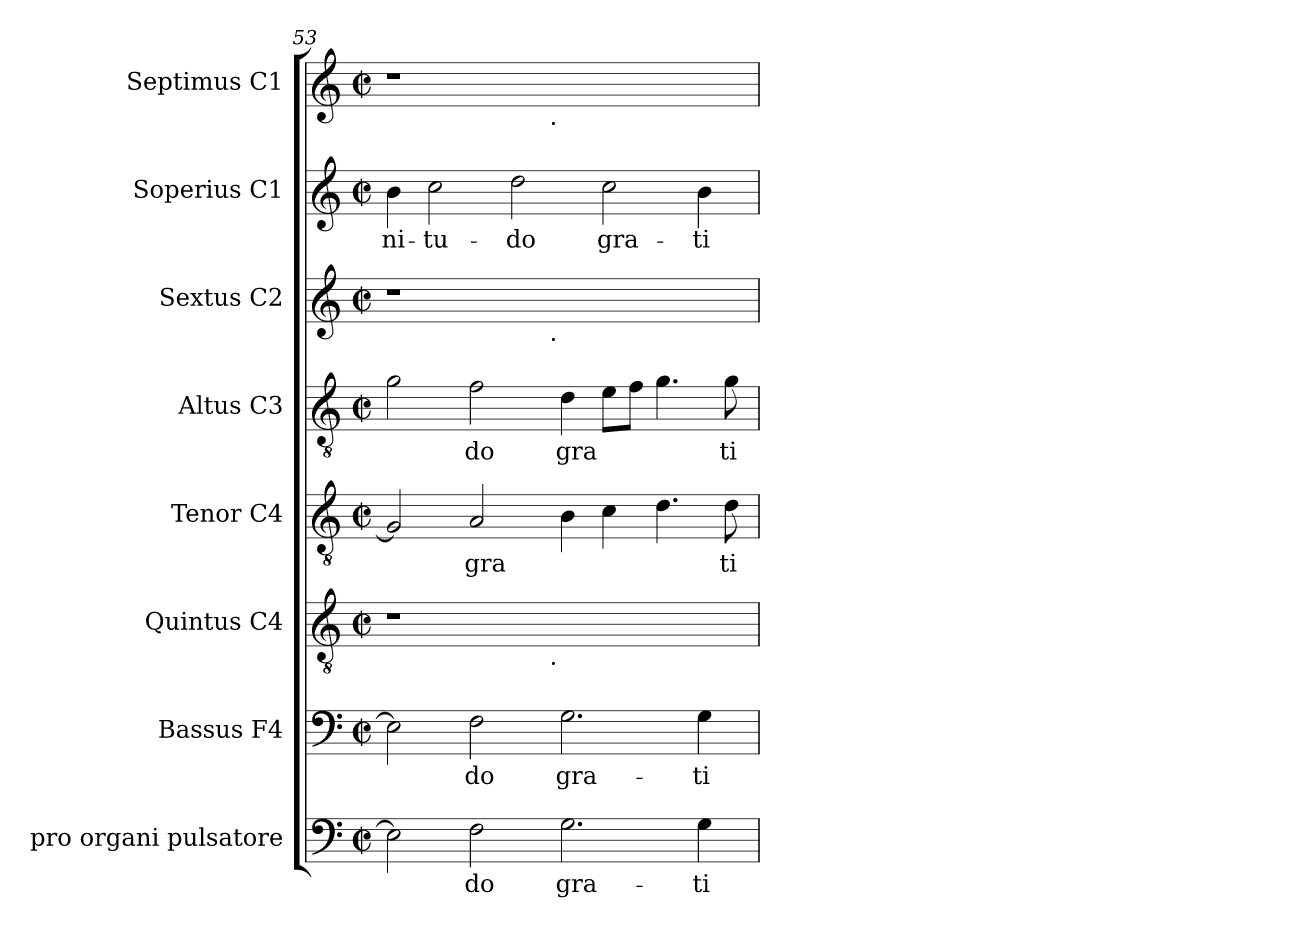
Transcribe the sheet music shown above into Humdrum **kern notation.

**kern	**text	**kern	**text	**kern	**kern	**text	**kern	**text	**kern	**kern	**text	**kern
*part8	*part8	*part7	*part7	*part6	*part5	*part5	*part4	*part4	*part3	*part2	*part2	*part1
*staff8	*staff8	*staff7	*staff7	*staff6	*staff5	*staff5	*staff4	*staff4	*staff3	*staff2	*staff2	*staff1
*I"pro organi  pulsatore	*	*I"Bassus  F4	*	*I"Quintus  C4	*I"Tenor  C4	*	*I"Altus  C3	*	*I"Sextus  C2	*I"Soperius  C1	*	*I"Septimus  C1
*clefF4	*	*clefF4	*	*clefGv2	*clefGv2	*	*clefGv2	*	*clefG2	*clefG2	*	*clefG2
*k[]	*	*k[]	*	*k[]	*k[]	*	*k[]	*	*k[]	*k[]	*	*k[]
*C:	*	*C:	*	*C:	*C:	*	*C:	*	*C:	*C:	*	*C:
*M2/2	*	*M2/2	*	*M2/2	*M2/2	*	*M2/2	*	*M2/2	*M2/2	*	*M2/2
*met(c|)	*	*met(c|)	*	*met(c|)	*met(c|)	*	*met(c|)	*	*met(c|)	*met(c|)	*	*met(c|)
=53	=53	=53	=53	=53	=53	=53	=53	=53	=53	=53	=53	=53
!	!LO:LY:a:cj	!	!LO:LY:b:cj	!	!	!LO:LY:b:rj	!	!LO:LY:b:rj	!	!	!LO:LY:b:cj	!
*	*	*	*	*^	*	*	*	*	*^	*	*	*^
2E\]	--	2E\]	--	1r	2ryy	2G/]	.	2g\	--	1r	2ryy	4b\	-ni-	1r	2ryy
!	!	!	!	!	!	!	!	!	!	!	!	!	!LO:LY:b:cj	!	!
.	.	.	.	.	.	.	.	.	.	.	.	2cc\	-tu-	.	.
!	!LO:LY:a:cj	!	!LO:LY:b:cj	!	!	!	!LO:LY:b:rj	!	!LO:LY:b:rj	!	!	!	!	!	!
2F\	-do	2F\	-do	.	4...ryy	2A/	gra-	2f\	-do	.	4...ryy	.	.	.	4...ryy
!	!	!	!	!	!	!	!	!	!	!	!	!	!LO:LY:b:cj	!	!
.	.	.	.	.	.	.	.	.	.	.	.	2dd\	-do	.	.
!	!	!	!	!	!	!	!	!	!	!	!	!	!	!	!LO:TX:b:t=.
!	!	!	!	!	!	!	!	!	!	!	!LO:TX:b:t=.	!	!	!	!
!	!	!	!	!	!LO:TX:b:t=.	!	!	!	!	!	!	!	!	!	!
.	.	.	.	.	1ryy	.	.	.	.	.	1ryy	.	.	.	1ryy
!	!LO:LY:a:cj	!	!LO:LY:b:cj	!	!	!	!LO:LY:b:rj	!	!LO:LY:b:rj	!	!	!	!	!	!
2.G\	gra-	2.G\	gra-	1ryy	.	4B\	--	4d\	gra-	1ryy	.	.	.	1ryy	.
!	!	!	!	!	!	!	!LO:LY:b:rj	!	!LO:LY:b:rj	!	!	!	!LO:LY:b:cj	!	!
.	.	.	.	.	.	4c\	--	8e\L	--	.	.	2cc\	gra-	.	.
!	!	!	!	!	!	!	!	!	!LO:LY:b:rj	!	!	!	!	!	!
.	.	.	.	.	.	.	.	8f\J	--	.	.	.	.	.	.
!	!	!	!	!	!	!	!LO:LY:b:rj	!	!LO:LY:b:rj	!	!	!	!	!	!
.	.	.	.	.	.	4.d\	--	4.g\	--	.	.	.	.	.	.
!	!LO:LY:a:cj	!	!LO:LY:b:cj	!	!	!	!	!	!	!	!	!	!LO:LY:b:cj	!	!
4G\	-ti-	4G\	-ti-	.	.	.	.	.	.	.	.	4b\	-ti-	.	.
!	!	!	!	!	!	!	!LO:LY:b:rj	!	!LO:LY:b:rj	!	!	!	!	!	!
.	.	.	.	.	.	8d\	-ti-	8g\	-ti-	.	.	.	.	.	.
.	.	.	.	.	32ryy	.	.	.	.	.	32ryy	.	.	.	32ryy
*	*	*	*	*v	*v	*	*	*	*	*v	*v	*	*	*v	*v
=	=	=	=	=	=	=	=	=	=	=	=	=
*-	*-	*-	*-	*-	*-	*-	*-	*-	*-	*-	*-	*-
